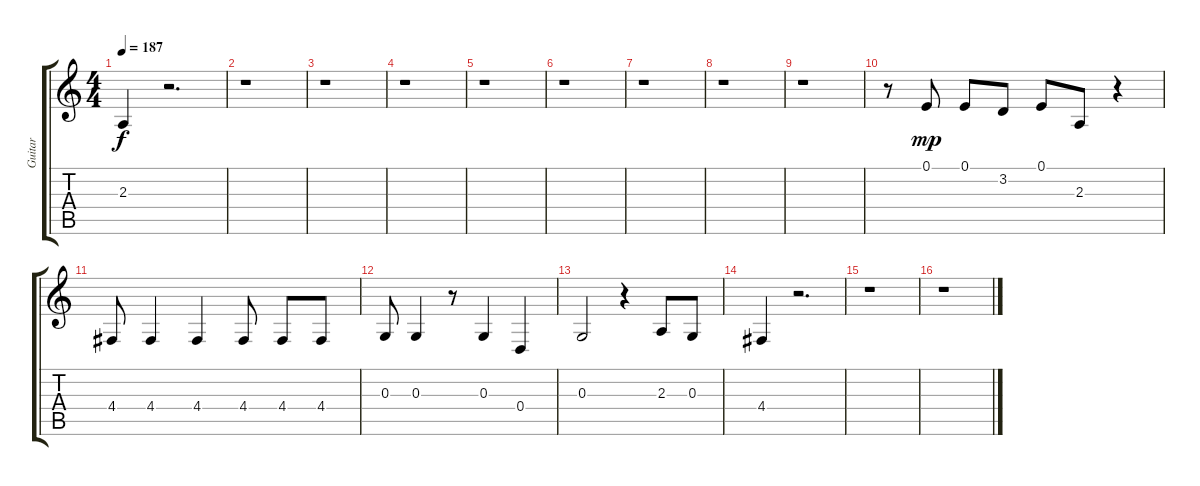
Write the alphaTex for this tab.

\track ("Guitar" "Guitar") {instrument acousticgrandpiano}
\staff {score tabs}
\tuning (E4 B3 G3 D3 A2 E2) {hide}
\ts (4 4)
\tempo 187
\clef g2
\ks c
2.3{t}.4{dy f} r.2{d} |
r.1 |
r.1 |
r.1 |
r.1 |
r.1 |
r.1 |
r.1 |
r.1 |
r.8 0.1.8{dy mp} 0.1.8 3.2.8 0.1.8 2.3.8 r.4 |
4.4.8 4.4.4 4.4.4 4.4.8 4.4.8 4.4.8 |
0.3.8 0.3.4 r.8 0.3.4 0.4.4 |
0.3.2 r.4 2.3.8 0.3.8 |
4.4.4 r.2{d} |
r.1 |
r.1
